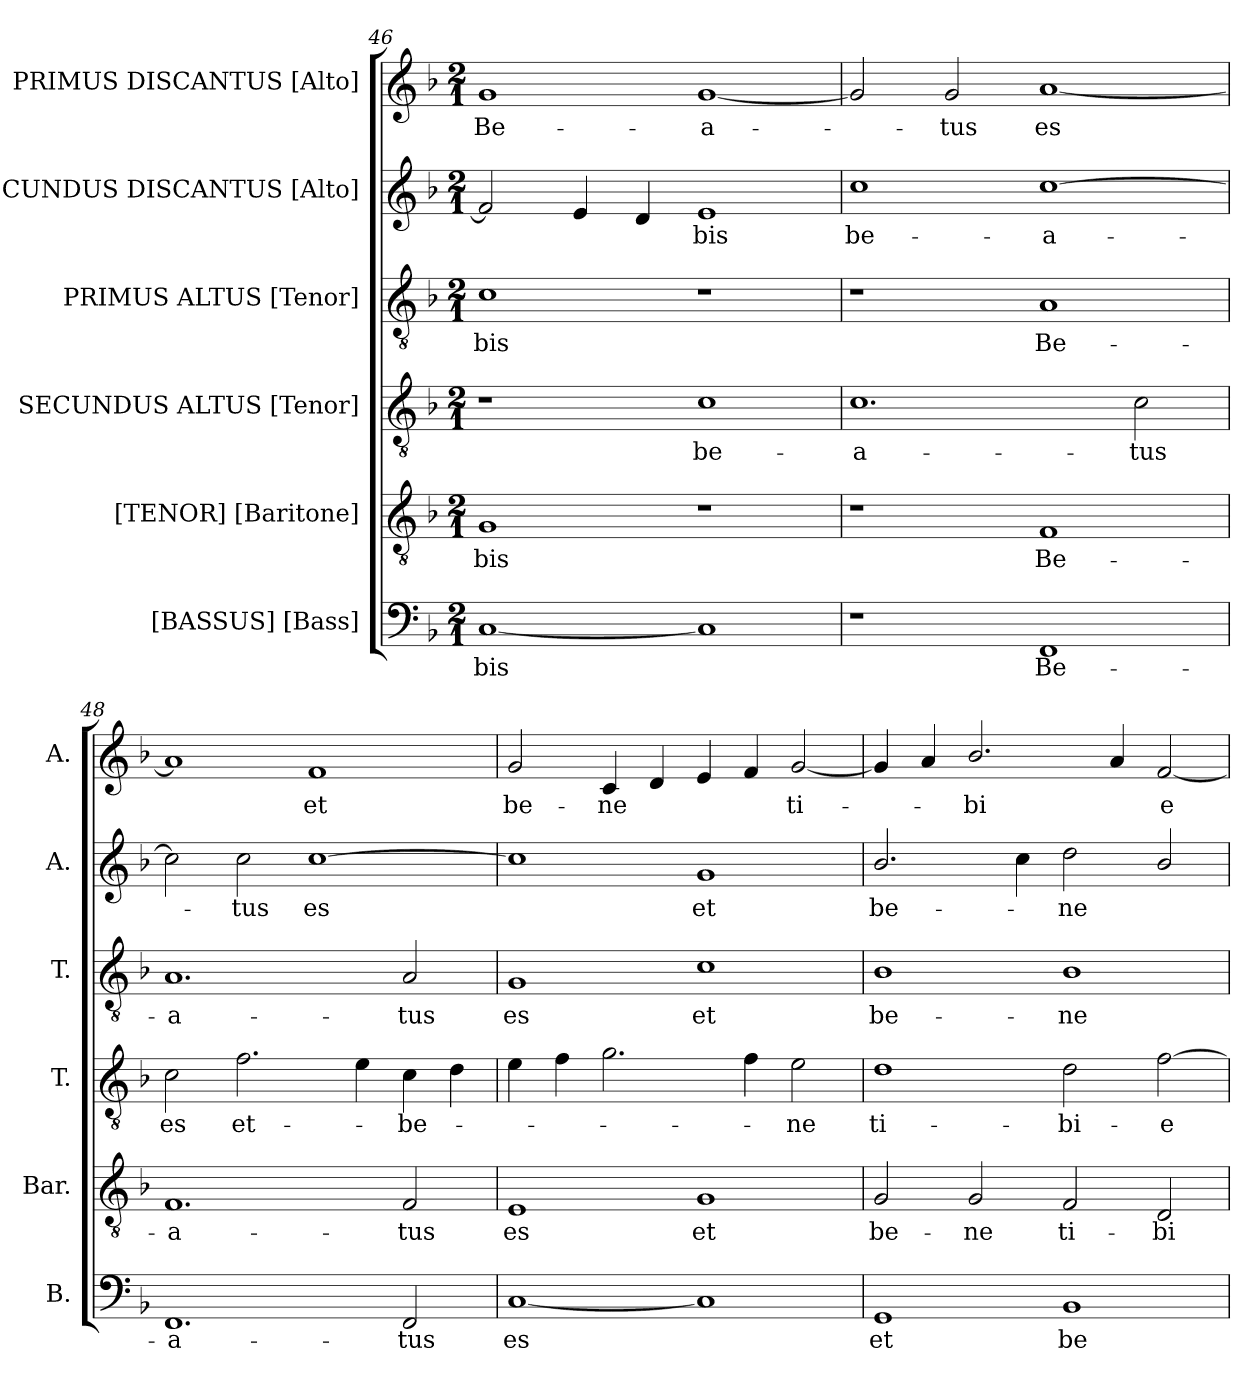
**kern	**text	**kern	**text	**kern	**text	**kern	**text	**kern	**text	**kern	**text
*part6	*part6	*part5	*part5	*part4	*part4	*part3	*part3	*part2	*part2	*part1	*part1
*staff6	*staff6	*staff5	*staff5	*staff4	*staff4	*staff3	*staff3	*staff2	*staff2	*staff1	*staff1
*I"[BASSUS] [Bass]	*	*I"[TENOR] [Baritone]	*	*I"SECUNDUS ALTUS [Tenor]	*	*I"PRIMUS ALTUS [Tenor]	*	*I"SECUNDUS DISCANTUS [Alto]	*	*I"PRIMUS DISCANTUS [Alto]	*
*I'B.	*	*I'Bar.	*	*I'T.	*	*I'T.	*	*I'A.	*	*I'A.	*
!!LO:PB:g=z
*clefF4	*	*clefGv2	*	*clefGv2	*	*clefGv2	*	*clefG2	*	*clefG2	*
*	*	*ITrd7c12	*	*ITrd7c12	*	*ITrd7c12	*	*	*	*	*
*k[b-]	*	*k[b-]	*	*k[b-]	*	*k[b-]	*	*k[b-]	*	*k[b-]	*
*F:	*	*F:	*	*F:	*	*F:	*	*F:	*	*F:	*
*M2/1	*	*M2/1	*	*M2/1	*	*M2/1	*	*M2/1	*	*M2/1	*
=46	=46	=46	=46	=46	=46	=46	=46	=46	=46	=46	=46
!	!LO:LY:b:color=#000000	!	!	!	!	!	!	!	!	!	!
!	!	!	!LO:LY:b:color=#000000	!	!	!	!	!	!	!	!
!	!	!	!	!	!	!	!LO:LY:b:color=#000000	!	!	!	!
!	!	!	!	!	!	!	!	!	!	!	!LO:LY:b:color=#000000
[1Ci	-bis	1GGi	-bis	1r	.	1Ci	-bis	2fi/]	.	1gi	Be-
.	.	.	.	.	.	.	.	4ei/	.	.	.
.	.	.	.	.	.	.	.	4di/	.	.	.
!	!	!	!	!	!LO:LY:b:color=#000000	!	!	!	!	!	!
!	!	!	!	!	!	!	!	!	!LO:LY:b:color=#000000	!	!
!	!	!	!	!	!	!	!	!	!	!	!LO:LY:b:color=#000000
1Ci]	.	1r	.	1Ci	be-	1r	.	1ei	-bis	[1gi	-a-
=47	=47	=47	=47	=47	=47	=47	=47	=47	=47	=47	=47
!	!	!	!	!	!LO:LY:b:color=#000000	!	!	!	!	!	!
!	!	!	!	!	!	!	!	!	!LO:LY:b:color=#000000	!	!
1r	.	1r	.	1.Ci	-a-	1r	.	1cci	be-	2gi/]	.
!	!	!	!	!	!	!	!	!	!	!	!LO:LY:b:color=#000000
.	.	.	.	.	.	.	.	.	.	2gi/	-tus
!	!LO:LY:b:color=#000000	!	!	!	!	!	!	!	!	!	!
!	!	!	!LO:LY:b:color=#000000	!	!	!	!	!	!	!	!
!	!	!	!	!	!	!	!LO:LY:b:color=#000000	!	!	!	!
!	!	!	!	!	!	!	!	!	!LO:LY:b:color=#000000	!	!
!	!	!	!	!	!	!	!	!	!	!	!LO:LY:b:color=#000000
1FFi	Be-	1FFi	Be-	.	.	1AAi	Be-	[1cci	-a-	[1ai	es
!	!	!	!	!	!LO:LY:b:color=#000000	!	!	!	!	!	!
.	.	.	.	2Ci\	-tus	.	.	.	.	.	.
=48	=48	=48	=48	=48	=48	=48	=48	=48	=48	=48	=48
!	!LO:LY:b:color=#000000	!	!	!	!	!	!	!	!	!	!
!	!	!	!LO:LY:b:color=#000000	!	!	!	!	!	!	!	!
!	!	!	!	!	!LO:LY:b:color=#000000	!	!	!	!	!	!
!	!	!	!	!	!	!	!LO:LY:b:color=#000000	!	!	!	!
1.FFi	-a-	1.FFi	-a-	2Ci\	es	1.AAi	-a-	2cci\]	.	1ai]	.
!	!	!	!	!	!LO:LY:b:color=#000000	!	!	!	!	!	!
!	!	!	!	!	!	!	!	!	!LO:LY:b:color=#000000	!	!
.	.	.	.	2.Fi\	et-	.	.	2cci\	-tus	.	.
!	!	!	!	!	!	!	!	!	!LO:LY:b:color=#000000	!	!
!	!	!	!	!	!	!	!	!	!	!	!LO:LY:b:color=#000000
.	.	.	.	.	.	.	.	[1cci	es	1fi	et
.	.	.	.	4Ei\	.	.	.	.	.	.	.
!	!LO:LY:b:color=#000000	!	!	!	!	!	!	!	!	!	!
!	!	!	!LO:LY:b:color=#000000	!	!	!	!	!	!	!	!
!	!	!	!	!	!LO:LY:b:color=#000000	!	!	!	!	!	!
!	!	!	!	!	!	!	!LO:LY:b:color=#000000	!	!	!	!
2FFi/	-tus	2FFi/	-tus	4Ci\	-be-	2AAi/	-tus	.	.	.	.
.	.	.	.	4Di\	.	.	.	.	.	.	.
=49	=49	=49	=49	=49	=49	=49	=49	=49	=49	=49	=49
!	!LO:LY:b:color=#000000	!	!	!	!	!	!	!	!	!	!
!	!	!	!LO:LY:b:color=#000000	!	!	!	!	!	!	!	!
!	!	!	!	!	!	!	!LO:LY:b:color=#000000	!	!	!	!
!	!	!	!	!	!	!	!	!	!	!	!LO:LY:b:color=#000000
[1Ci	es	1EEi	es	4Ei\	.	1GGi	es	1cci]	.	2gi/	be-
.	.	.	.	4Fi\	.	.	.	.	.	.	.
!	!	!	!	!	!	!	!	!	!	!	!LO:LY:b:color=#000000
.	.	.	.	2.Gi\	.	.	.	.	.	4ci/	-ne
.	.	.	.	.	.	.	.	.	.	4di/	.
!	!	!	!LO:LY:b:color=#000000	!	!	!	!	!	!	!	!
!	!	!	!	!	!	!	!LO:LY:b:color=#000000	!	!	!	!
!	!	!	!	!	!	!	!	!	!LO:LY:b:color=#000000	!	!
1Ci]	.	1GGi	et	.	.	1Ci	et	1gi	et	4ei/	.
.	.	.	.	4Fi\	.	.	.	.	.	4fi/	.
!	!	!	!	!	!LO:LY:b:color=#000000	!	!	!	!	!	!
!	!	!	!	!	!	!	!	!	!	!	!LO:LY:b:color=#000000
.	.	.	.	2Ei\	-ne	.	.	.	.	[2gi/	ti-
=50	=50	=50	=50	=50	=50	=50	=50	=50	=50	=50	=50
!	!LO:LY:b:color=#000000	!	!	!	!	!	!	!	!	!	!
!	!	!	!LO:LY:b:color=#000000	!	!	!	!	!	!	!	!
!	!	!	!	!	!LO:LY:b:color=#000000	!	!	!	!	!	!
!	!	!	!	!	!	!	!LO:LY:b:color=#000000	!	!	!	!
!	!	!	!	!	!	!	!	!	!LO:LY:b:color=#000000	!	!
1GGi	et	2GGi/	be-	1Di	ti-	1BB-i	be-	2.b-i/	be-	4gi/]	.
.	.	.	.	.	.	.	.	.	.	4ai/	.
!	!	!	!LO:LY:b:color=#000000	!	!	!	!	!	!	!	!
!	!	!	!	!	!	!	!	!	!	!	!LO:LY:b:color=#000000
.	.	2GGi/	-ne	.	.	.	.	.	.	2.b-i/	-bi
.	.	.	.	.	.	.	.	4cci\	.	.	.
!	!LO:LY:b:color=#000000	!	!	!	!	!	!	!	!	!	!
!	!	!	!LO:LY:b:color=#000000	!	!	!	!	!	!	!	!
!	!	!	!	!	!LO:LY:b:color=#000000	!	!	!	!	!	!
!	!	!	!	!	!	!	!LO:LY:b:color=#000000	!	!	!	!
!	!	!	!	!	!	!	!	!	!LO:LY:b:color=#000000	!	!
1BB-i	be-	2FFi/	ti-	2Di\	-bi-	1BB-i	-ne	2ddi\	-ne	.	.
.	.	.	.	.	.	.	.	.	.	4ai/	.
!	!	!	!LO:LY:b:color=#000000	!	!	!	!	!	!	!	!
!	!	!	!	!	!LO:LY:b:color=#000000	!	!	!	!	!	!
!	!	!	!	!	!	!	!	!	!	!	!LO:LY:b:color=#000000
.	.	2DDi/	-bi	[2Fi\	-e-	.	.	2b-i/	.	[2fi/	e-
=	=	=	=	=	=	=	=	=	=	=	=
*-	*-	*-	*-	*-	*-	*-	*-	*-	*-	*-	*-
